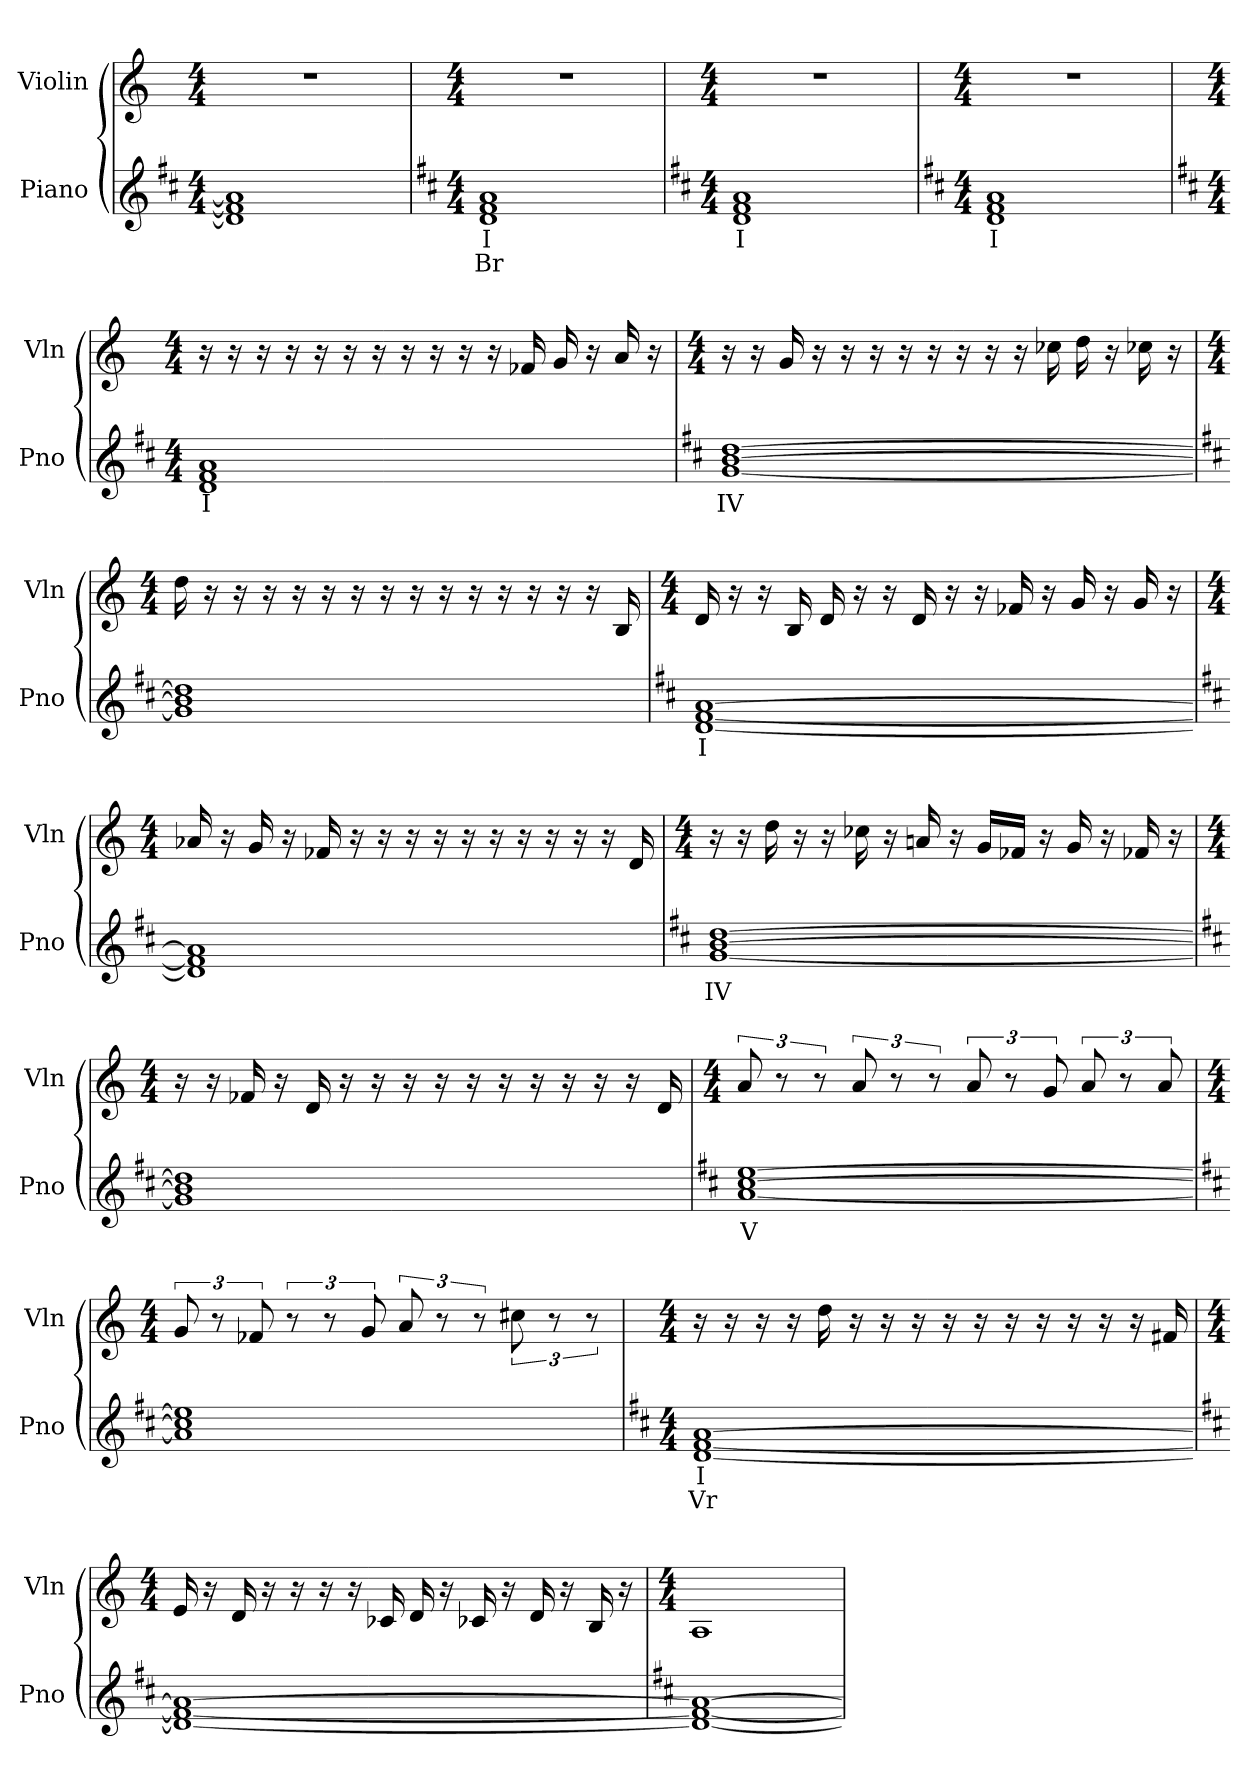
**kern	**text	**text	**kern
*part2	*part2	*part2	*part1
*staff2	*staff2	*staff2	*staff1
*I"Piano	*	*	*I"Violin
*I'Pno	*	*	*I'Vln
*k[f#c#]	*	*	*
*D:	*	*	*
*M4/4	*	*	*M4/4
=	=	=	=
1d] 1f#] 1a]	.	.	1r
=	=	=	=
*k[f#c#]	*	*	*
*D:	*	*	*
*M4/4	*	*	*M4/4
1d 1f# 1a	I	Br	1r
=	=	=	=
*k[f#c#]	*	*	*
*D:	*	*	*
*M4/4	*	*	*M4/4
1d 1f# 1a	I	.	1r
=	=	=	=
*k[f#c#]	*	*	*
*D:	*	*	*
*M4/4	*	*	*M4/4
1d 1f# 1a	I	.	1r
=	=	=	=
*k[f#c#]	*	*	*
*D:	*	*	*
*M4/4	*	*	*M4/4
1d 1f# 1a	I	.	16r
.	.	.	16r
.	.	.	16r
.	.	.	16r
.	.	.	16r
.	.	.	16r
.	.	.	16r
.	.	.	16r
.	.	.	16r
.	.	.	16r
.	.	.	16r
.	.	.	16f-X
.	.	.	16g
.	.	.	16r
.	.	.	16a
.	.	.	16r
=	=	=	=
*k[f#c#]	*	*	*
*D:	*	*	*
*	*	*	*M4/4
[1g [1b [1dd	IV	.	16r
.	.	.	16r
.	.	.	16g
.	.	.	16r
.	.	.	16r
.	.	.	16r
.	.	.	16r
.	.	.	16r
.	.	.	16r
.	.	.	16r
.	.	.	16r
.	.	.	16cc-X
.	.	.	16dd
.	.	.	16r
.	.	.	16cc-X
.	.	.	16r
=	=	=	=
*k[f#c#]	*	*	*
*D:	*	*	*
*	*	*	*M4/4
1g] 1b] 1dd]	.	.	16dd
.	.	.	16r
.	.	.	16r
.	.	.	16r
.	.	.	16r
.	.	.	16r
.	.	.	16r
.	.	.	16r
.	.	.	16r
.	.	.	16r
.	.	.	16r
.	.	.	16r
.	.	.	16r
.	.	.	16r
.	.	.	16r
.	.	.	16B
=	=	=	=
*k[f#c#]	*	*	*
*D:	*	*	*
*	*	*	*M4/4
[1d [1f# [1a	I	.	16d
.	.	.	16r
.	.	.	16r
.	.	.	16B
.	.	.	16d
.	.	.	16r
.	.	.	16r
.	.	.	16d
.	.	.	16r
.	.	.	16r
.	.	.	16f-X
.	.	.	16r
.	.	.	16g
.	.	.	16r
.	.	.	16g
.	.	.	16r
=	=	=	=
*k[f#c#]	*	*	*
*D:	*	*	*
*	*	*	*M4/4
1d] 1f#] 1a]	.	.	16a-X
.	.	.	16r
.	.	.	16g
.	.	.	16r
.	.	.	16f-X
.	.	.	16r
.	.	.	16r
.	.	.	16r
.	.	.	16r
.	.	.	16r
.	.	.	16r
.	.	.	16r
.	.	.	16r
.	.	.	16r
.	.	.	16r
.	.	.	16d
=	=	=	=
*k[f#c#]	*	*	*
*D:	*	*	*
*	*	*	*M4/4
[1g [1b [1dd	IV	.	16r
.	.	.	16r
.	.	.	16dd
.	.	.	16r
.	.	.	16r
.	.	.	16cc-X
.	.	.	16r
.	.	.	16an
.	.	.	16r
.	.	.	16gLL
.	.	.	16f-XJJ
.	.	.	16r
.	.	.	16g
.	.	.	16r
.	.	.	16f-X
.	.	.	16r
=	=	=	=
*k[f#c#]	*	*	*
*D:	*	*	*
*	*	*	*M4/4
1g] 1b] 1dd]	.	.	16r
.	.	.	16r
.	.	.	16f-X
.	.	.	16r
.	.	.	16d
.	.	.	16r
.	.	.	16r
.	.	.	16r
.	.	.	16r
.	.	.	16r
.	.	.	16r
.	.	.	16r
.	.	.	16r
.	.	.	16r
.	.	.	16r
.	.	.	16d
=	=	=	=
*k[f#c#]	*	*	*
*D:	*	*	*
*	*	*	*M4/4
[1a [1cc# [1ee	V	.	12a
.	.	.	12r
.	.	.	12r
.	.	.	12a
.	.	.	12r
.	.	.	12r
.	.	.	12a
.	.	.	12r
.	.	.	12g
.	.	.	12a
.	.	.	12r
.	.	.	12a
=	=	=	=
*k[f#c#]	*	*	*
*D:	*	*	*
*	*	*	*M4/4
1a] 1cc#] 1ee]	.	.	12g
.	.	.	12r
.	.	.	12f-X
.	.	.	12r
.	.	.	12r
.	.	.	12g
.	.	.	12a
.	.	.	12r
.	.	.	12r
.	.	.	12cc#X
.	.	.	12r
.	.	.	12r
=	=	=	=
*k[f#c#]	*	*	*
*D:	*	*	*
*M4/4	*	*	*M4/4
[1d [1f# [1a	I	Vr	16r
.	.	.	16r
.	.	.	16r
.	.	.	16r
.	.	.	16dd
.	.	.	16r
.	.	.	16r
.	.	.	16r
.	.	.	16r
.	.	.	16r
.	.	.	16r
.	.	.	16r
.	.	.	16r
.	.	.	16r
.	.	.	16r
.	.	.	16f#X
=	=	=	=
*k[f#c#]	*	*	*
*D:	*	*	*
*	*	*	*M4/4
1d_ 1f#_ 1a_	.	.	16e
.	.	.	16r
.	.	.	16d
.	.	.	16r
.	.	.	16r
.	.	.	16r
.	.	.	16r
.	.	.	16c-X
.	.	.	16d
.	.	.	16r
.	.	.	16c-X
.	.	.	16r
.	.	.	16d
.	.	.	16r
.	.	.	16B
.	.	.	16r
=	=	=	=
*k[f#c#]	*	*	*
*D:	*	*	*
*	*	*	*M4/4
1d_ 1f#_ 1a_	.	.	1A
=	=	=	=
*-	*-	*-	*-
